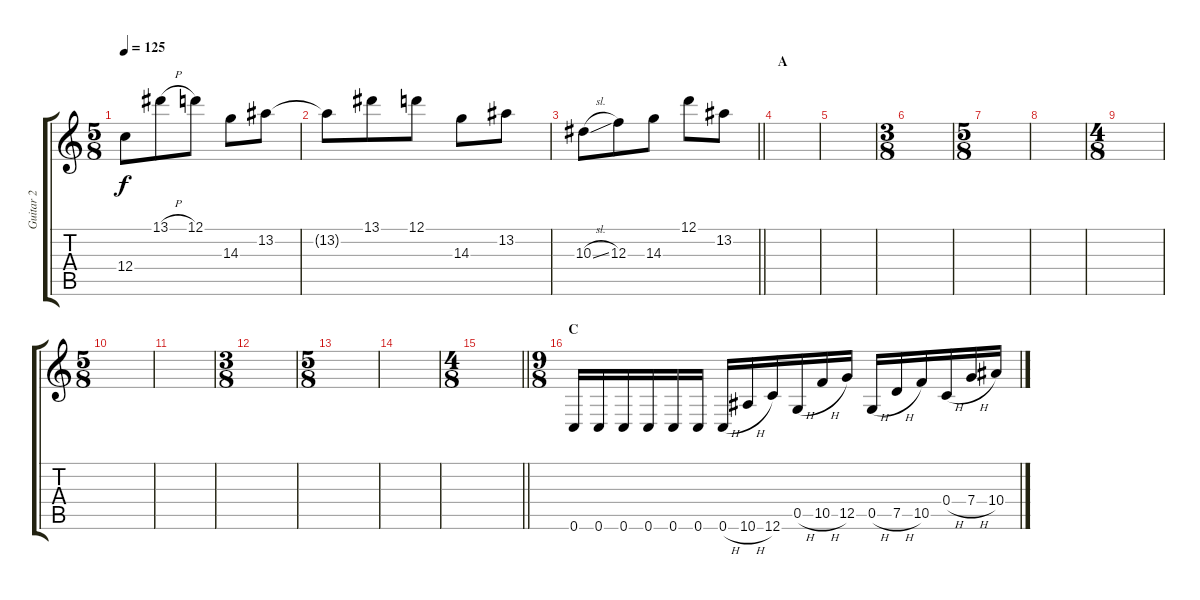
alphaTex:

\track ("Guitar 2" "Guitar 2") {instrument overdrivenguitar}
\staff {score tabs}
\tuning (D4 A3 F3 C3 G2 C2) {hide}
\ts (5 8)
\tempo 125
\clef g2
\ks c
12.4.8{dy f} 13.1{h}.8 12.1.8 14.3.8 13.2.8 |
13.2{t}.8 13.1.8 12.1.8 14.3.8 13.2.8 |
\barLineRight lightlight
10.3{sl}.8 12.3.8 14.3.8 12.1.8 13.2.8 |
\section ("" "A")
|
|
\ts (3 8)
|
\ts (5 8)
|
|
\ts (4 8)
|
\ts (5 8)
|
|
\ts (3 8)
|
\ts (5 8)
|
|
\ts (4 8)
\barLineRight lightlight
|
\ts (9 8)
\section ("" "C")
0.6.16 0.6.16 0.6.16 0.6.16 0.6.16 0.6.16 0.6{h}.16 10.6{h}.16 12.6.16 0.5{h}.16 10.5{h}.16 12.5.16 0.5{h}.16 7.5{h}.16 10.5.16 0.4{h}.16 7.4{h}.16 10.4.16
